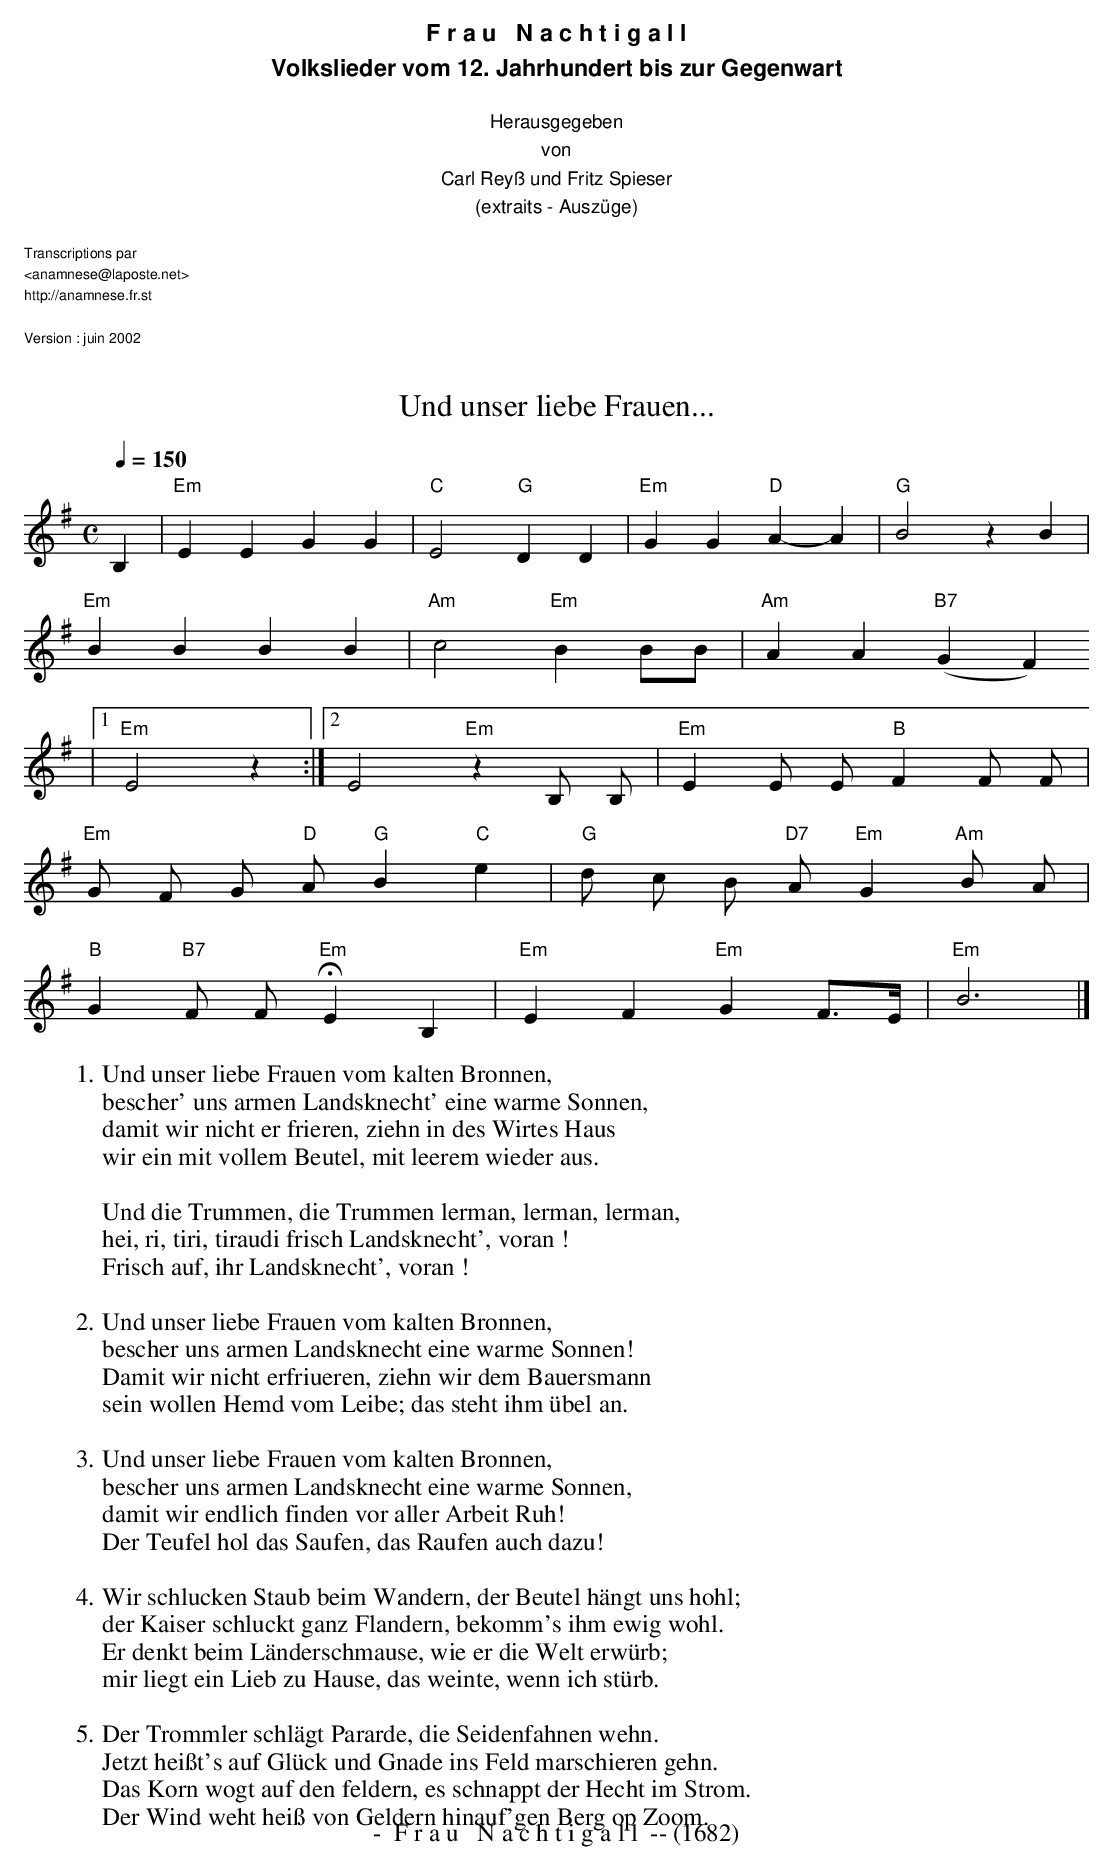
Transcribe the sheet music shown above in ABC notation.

X:1
T:Und unser liebe Frauen...
M:C
L:1/4
Q:1/4=150
K:G
B, | "Em" EEGG | "C" E2 "G" DD | "Em" GG "D" A-A | "G" B2 zB |
"Em" BBBB | "Am" c2 "Em" BB/B/ | "Am" AA "B7" (GF)
|1 "Em" E2 z :|2 E2 "Em" z B,/ B,/ | "Em" E E/ E/ "B" F F/ F/ |
"Em" G/ F/ G/ "D"A/ "G"B "C"e | "G" d/ c/ B/ "D7"A/ "Em"G "Am"B/ A/ |
"B" G "B7"F/ F/ "Em" HE B, | "Em" E F "Em" G F/>E/ | "Em" B3 |]
W:1. Und unser liebe Frauen vom kalten Bronnen,
W: bescher' uns armen Landsknecht' eine warme Sonnen,
W: damit wir nicht er frieren, ziehn in des Wirtes Haus
W: wir ein mit vollem Beutel, mit leerem wieder aus.
W:
W: Und die Trummen, die Trummen lerman, lerman, lerman,
W: hei, ri, tiri, tiraudi frisch Landsknecht', voran !
W: Frisch auf, ihr Landsknecht', voran !
W:
W:2. Und unser liebe Frauen vom kalten Bronnen,
W:bescher uns armen Landsknecht eine warme Sonnen!
W:Damit wir nicht erfriueren, ziehn wir dem Bauersmann
W:sein wollen Hemd vom Leibe; das steht ihm übel an.
W:
W:3. Und unser liebe Frauen vom kalten Bronnen,
W:bescher uns armen Landsknecht eine warme Sonnen,
W:damit wir endlich finden vor aller Arbeit Ruh!
W:Der Teufel hol das Saufen, das Raufen auch dazu!
W:
W:4. Wir schlucken Staub beim Wandern, der Beutel hängt uns hohl;
W:der Kaiser schluckt ganz Flandern, bekomm's ihm ewig wohl.
W: Er denkt beim Länderschmause, wie er die Welt erwürb;
W:mir liegt ein Lieb zu Hause, das weinte, wenn ich stürb.
W:
W:5. Der Trommler schlägt Pararde, die Seidenfahnen wehn.
W:Jetzt heißt's auf Glück und Gnade ins Feld marschieren gehn.
W:Das Korn wogt auf den feldern, es schnappt der Hecht im Strom.
W:Der Wind weht heiß von Geldern hinauf'gen Berg op Zoom.
